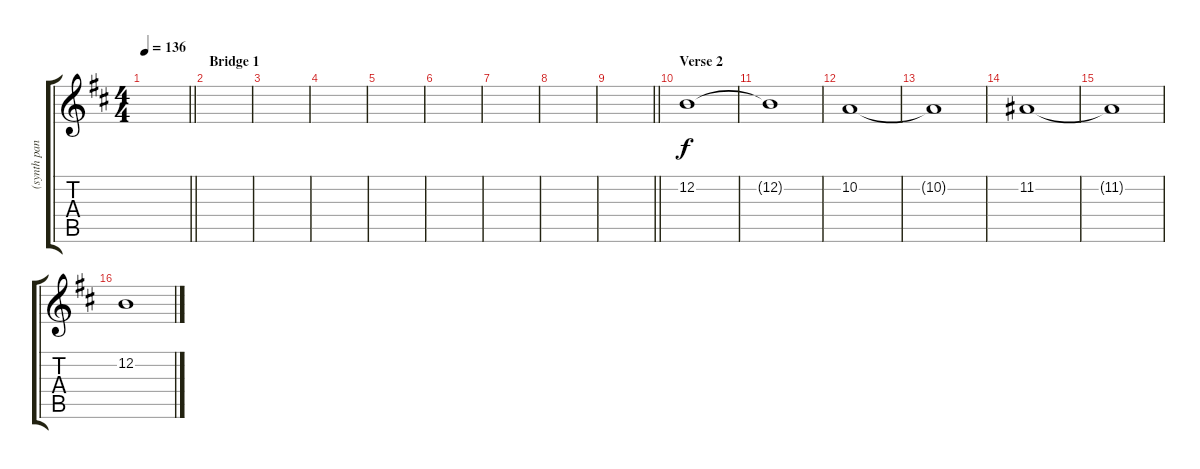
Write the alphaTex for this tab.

\track ("(synth panning fx)" "(synth pan") {instrument pad3polysynth}
\staff {score tabs}
\tuning (E4 B3 G3 D3 A2 E2) {hide}
\ts (4 4)
\tempo 136
\clef g2
\barLineRight lightlight
\ks d
|
\section ("" "Bridge 1")
|
|
|
|
|
|
|
\barLineRight lightlight
|
\section ("" "Verse 2")
12.2.1{volume 0} |
12.2{t}.1 |
10.2.1{volume 11} |
10.2{t}.1 |
11.2.1{volume 0} |
11.2{t}.1 |
12.2.1{volume 11}
